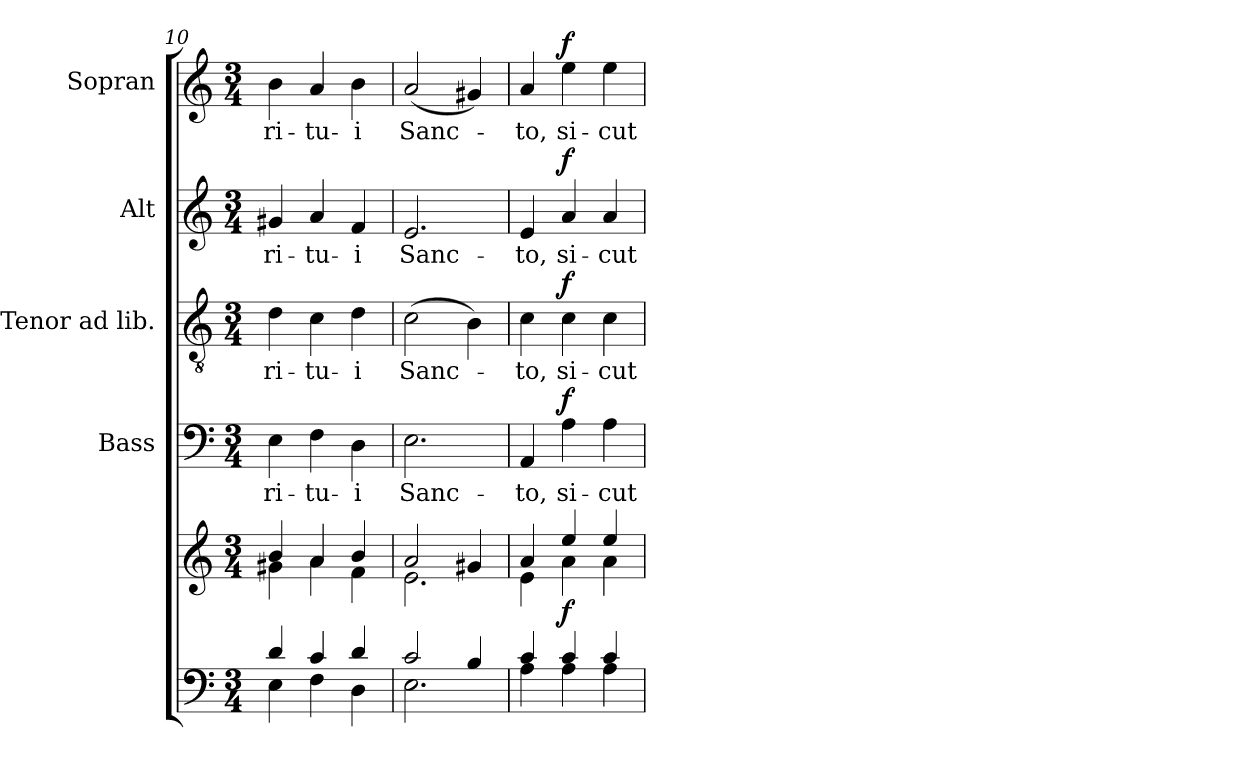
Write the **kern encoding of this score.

**kern	**kern	**dynam	**kern	**text	**dynam	**kern	**text	**dynam	**kern	**text	**dynam	**kern	**text	**dynam
*part5	*part5	*part5	*part4	*part4	*part4	*part3	*part3	*part3	*part2	*part2	*part2	*part1	*part1	*part1
*staff6	*staff5	*staff5/6	*staff4	*staff4	*staff4	*staff3	*staff3	*staff3	*staff2	*staff2	*staff2	*staff1	*staff1	*staff1
*	*	*	*I"Bass	*	*	*I"Tenor ad lib.	*	*	*I"Alt	*	*	*I"Sopran	*	*
*	*	*	*I'B.	*	*	*I'T.	*	*	*I'A.	*	*	*I'S.	*	*
*clefF4	*clefG2	*	*clefF4	*	*	*clefGv2	*	*	*clefG2	*	*	*clefG2	*	*
*k[]	*k[]	*	*k[]	*	*	*k[]	*	*	*k[]	*	*	*k[]	*	*
*C:	*C:	*	*C:	*	*	*C:	*	*	*C:	*	*	*C:	*	*
*M3/4	*M3/4	*	*M3/4	*	*	*M3/4	*	*	*M3/4	*	*	*M3/4	*	*
=10	=10	=10	=10	=10	=10	=10	=10	=10	=10	=10	=10	=10	=10	=10
*^	*^	*	*	*	*	*	*	*	*	*	*	*	*	*
!	!	!	!	!	!	!LO:LY:b	!	!	!LO:LY:b	!	!	!LO:LY:b	!	!	!LO:LY:b	!
4d/	4E\	4b/	4g#X\	.	4E\	-ri-	.	4d\	-ri-	.	4g#X/	-ri-	.	4b\	-ri-	.
!	!	!	!	!	!	!LO:LY:b	!	!	!LO:LY:b	!	!	!LO:LY:b	!	!	!LO:LY:b	!
4c/	4F\	4a/	4a\	.	4F\	-tu-	.	4c\	-tu-	.	4a/	-tu-	.	4a/	-tu-	.
!	!	!	!	!	!	!LO:LY:b	!	!	!LO:LY:b	!	!	!LO:LY:b	!	!	!LO:LY:b	!
4d/	4D\	4b/	4f\	.	4D\	-i	.	4d\	-i	.	4f/	-i	.	4b\	-i	.
=11	=11	=11	=11	=11	=11	=11	=11	=11	=11	=11	=11	=11	=11	=11	=11	=11
!	!	!	!	!	!	!LO:LY:b	!	!	!LO:LY:b	!	!	!LO:LY:b	!	!	!LO:LY:b	!
2c/	2.E\	2a/	2.e\	.	2.E\	Sanc-	.	(>2c\	Sanc-	.	2.e/	Sanc-	.	(<2a/	Sanc-	.
4B/	.	4g#X/	.	.	.	.	.	4B\)	.	.	.	.	.	4g#X/)	.	.
=12	=12	=12	=12	=12	=12	=12	=12	=12	=12	=12	=12	=12	=12	=12	=12	=12
!	!	!	!	!	!	!LO:LY:b	!	!	!LO:LY:b	!	!	!LO:LY:b	!	!	!LO:LY:b	!
4c/	4A\	4a/	4e\	.	4AA/	-to,	.	4c\	-to,	.	4e/	-to,	.	4a/	-to,	.
!	!	!	!	!LO:DY:b	!	!LO:LY:b	!LO:DY:a	!	!LO:LY:b	!LO:DY:a	!	!LO:LY:b	!LO:DY:a	!	!LO:LY:b	!LO:DY:a
4c/	4A\	4ee/	4a\	f	4A\	si-	f	4c\	si-	f	4a/	si-	f	4ee\	si-	f
!	!	!	!	!	!	!LO:LY:b	!	!	!LO:LY:b	!	!	!LO:LY:b	!	!	!LO:LY:b	!
4c/	4A\	4ee/	4a\	.	4A\	-cut	.	4c\	-cut	.	4a/	-cut	.	4ee\	-cut	.
*v	*v	*	*	*	*	*	*	*	*	*	*	*	*	*	*	*
*	*v	*v	*	*	*	*	*	*	*	*	*	*	*	*	*
=	=	=	=	=	=	=	=	=	=	=	=	=	=	=
*-	*-	*-	*-	*-	*-	*-	*-	*-	*-	*-	*-	*-	*-	*-
